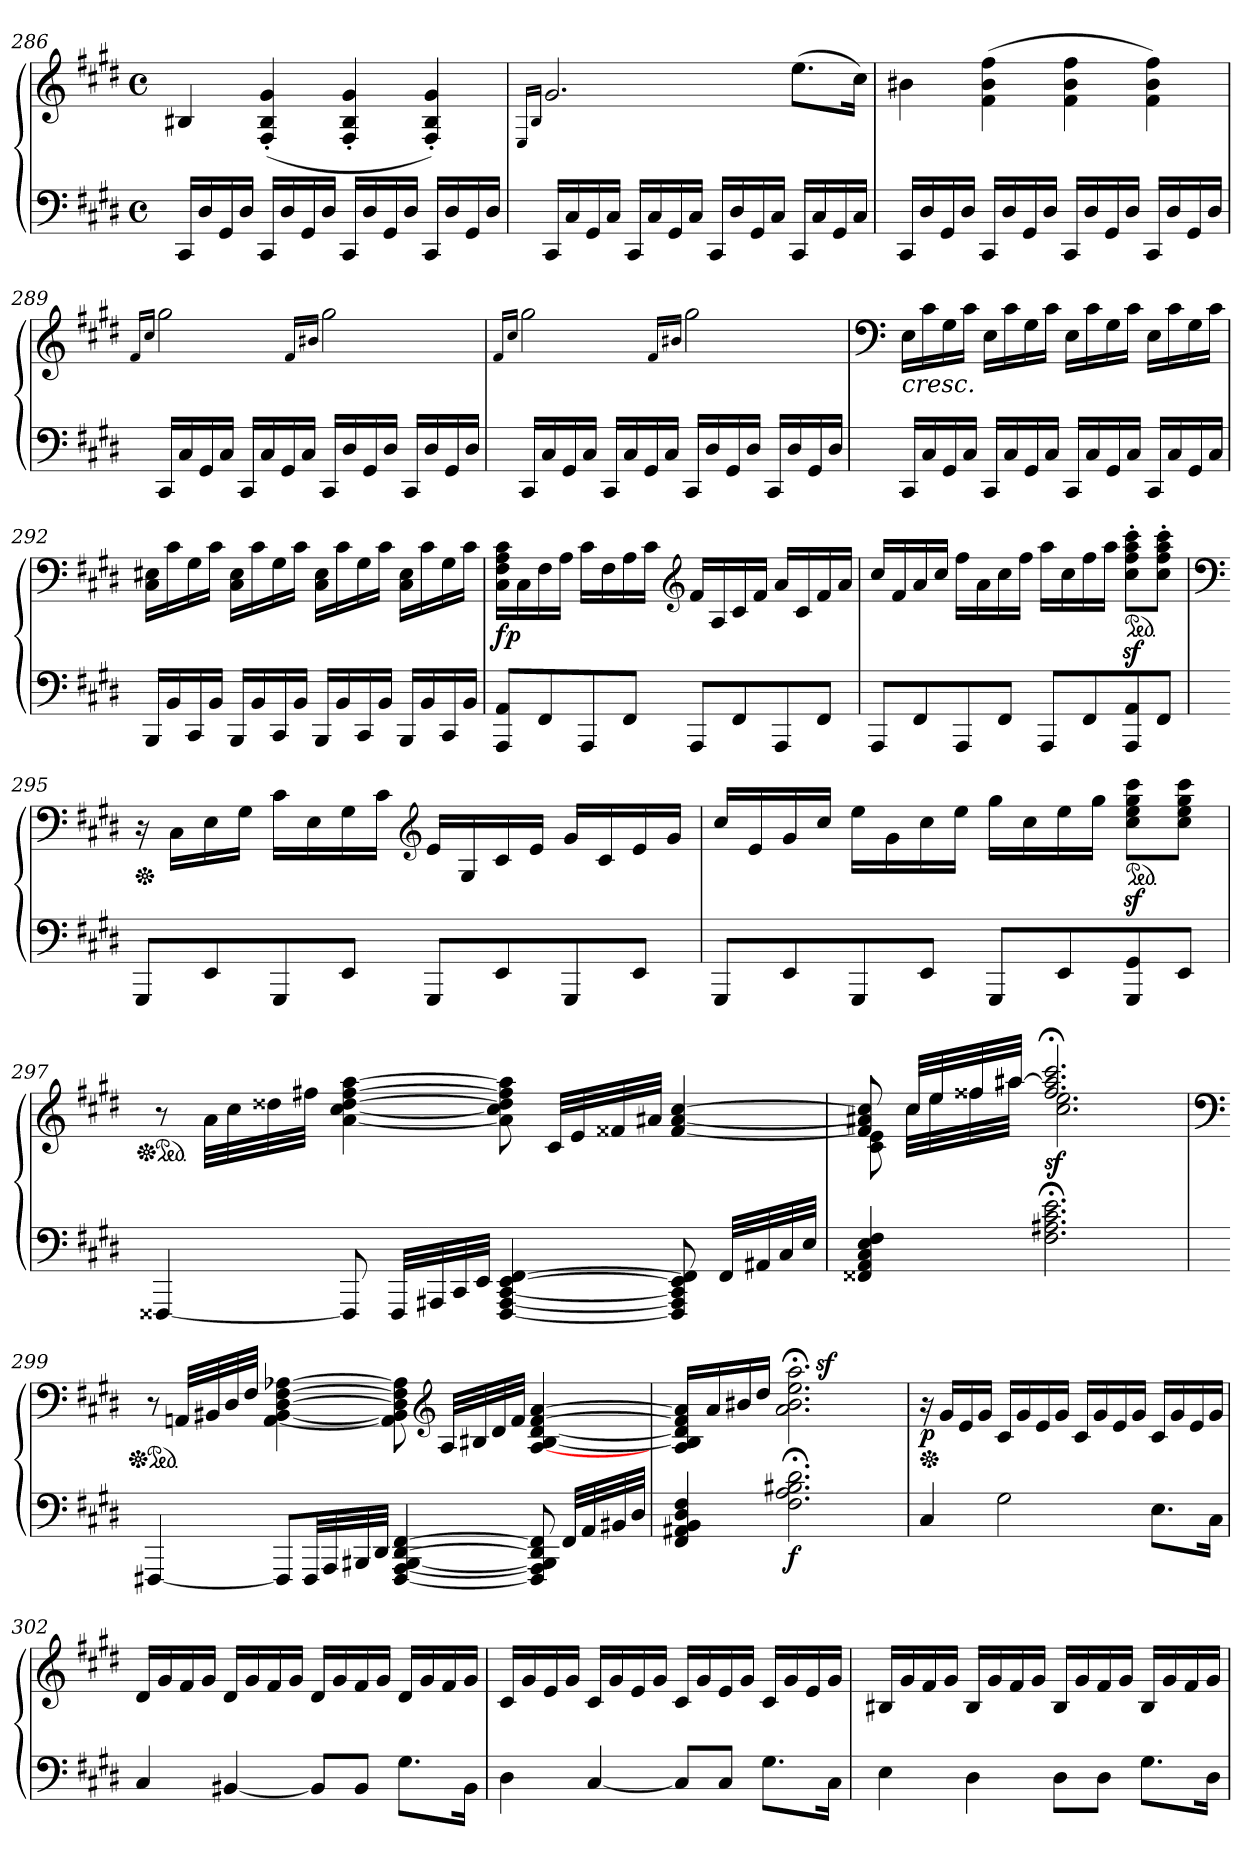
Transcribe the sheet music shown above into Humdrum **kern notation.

**kern	**kern	**dynam
*part1	*part1	*part1
*staff2	*staff1	*staff1/2
*clefF4	*clefG2	*
*k[f#c#g#d#]	*k[f#c#g#d#]	*
*E:	*E:	*
*M4/4	*M4/4	*
*met(c)	*met(c)	*
=286	=286	=286
16CC#/LL	4B#X/	.
16D#/	.	.
16GG#/	.	.
16D#/JJ	.	.
16CC#/LL	(<4F#/'< 4B#/'< 4g#/'<	.
16D#/	.	.
16GG#/	.	.
16D#/JJ	.	.
16CC#/LL	4F#/'< 4B#/'< 4g#/'<	.
16D#/	.	.
16GG#/	.	.
16D#/JJ	.	.
16CC#/LL	4F#/'< 4B#/'< 4g#/'<)	.
16D#/	.	.
16GG#/	.	.
16D#/JJ	.	.
=287	=287	=287
.	16qE/LL	.
.	16qB/JJ	.
16CC#/LL	2.g#/	.
16C#/	.	.
16GG#/	.	.
16C#/JJ	.	.
16CC#/LL	.	.
16C#/	.	.
16GG#/	.	.
16C#/JJ	.	.
16CC#/LL	.	.
16D#/	.	.
16GG#/	.	.
16C#/JJ	.	.
16CC#/LL	(>8.ee\L	.
16C#/	.	.
16GG#/	.	.
16C#/JJ	16cc#\Jk)	.
=288	=288	=288
16CC#/LL	4b#X\	.
16D#/	.	.
16GG#/	.	.
16D#/JJ	.	.
16CC#/LL	(>4f#\ 4b#\ 4ff#\	.
16D#/	.	.
16GG#/	.	.
16D#/JJ	.	.
16CC#/LL	4f#\ 4b#\ 4ff#\	.
16D#/	.	.
16GG#/	.	.
16D#/JJ	.	.
16CC#/LL	4f#\ 4b#\ 4ff#\)	.
16D#/	.	.
16GG#/	.	.
16D#/JJ	.	.
!!LO:LB:g=z
=289	=289	=289
.	16qf#/LL	.
.	16qcc#/JJ	.
16CC#/LL	2gg#\	.
16C#/	.	.
16GG#/	.	.
16C#/JJ	.	.
16CC#/LL	.	.
16C#/	.	.
16GG#/	.	.
16C#/JJ	.	.
.	16qf#/LL	.
.	16qb#X/JJ	.
16CC#/LL	2gg#\	.
16D#/	.	.
16GG#/	.	.
16D#/JJ	.	.
16CC#/LL	.	.
16D#/	.	.
16GG#/	.	.
16D#/JJ	.	.
=290	=290	=290
.	16qf#/LL	.
.	16qcc#/JJ	.
16CC#/LL	2gg#\	.
16C#/	.	.
16GG#/	.	.
16C#/JJ	.	.
16CC#/LL	.	.
16C#/	.	.
16GG#/	.	.
16C#/JJ	.	.
.	16qf#/LL	.
.	16qb#X/JJ	.
16CC#/LL	2gg#\	.
16D#/	.	.
16GG#/	.	.
16D#/JJ	.	.
16CC#/LL	.	.
16D#/	.	.
16GG#/	.	.
16D#/JJ	.	.
=291	=291	=291
*	*clefF4	*
!	!LO:TX:b:i:t=cresc.	!
16CC#/LL	16E\LL	.
16C#/	16c#\	.
16GG#/	16G#\	.
16C#/JJ	16c#\JJ	.
16CC#/LL	16E\LL	.
16C#/	16c#\	.
16GG#/	16G#\	.
16C#/JJ	16c#\JJ	.
16CC#/LL	16E\LL	.
16C#/	16c#\	.
16GG#/	16G#\	.
16C#/JJ	16c#\JJ	.
16CC#/LL	16E\LL	.
16C#/	16c#\	.
16GG#/	16G#\	.
16C#/JJ	16c#\JJ	.
=292	=292	=292
16BBB/LL	16C#\ 16E#X\LL	.
16BB/	16c#\	.
16CC#/	16G#\	.
16BB/JJ	16c#\JJ	.
16BBB/LL	16C#\ 16E#\LL	.
16BB/	16c#\	.
16CC#/	16G#\	.
16BB/JJ	16c#\JJ	.
16BBB/LL	16C#\ 16E#\LL	.
16BB/	16c#\	.
16CC#/	16G#\	.
16BB/JJ	16c#\JJ	.
16BBB/LL	16C#\ 16E#\LL	.
16BB/	16c#\	.
16CC#/	16G#\	.
16BB/JJ	16c#\JJ	.
!!LO:LB:g=z
=293	=293	=293
!	!	!LO:DY:b
8AAA/ 8AA/L	16C#\ 16F#\ 16A\ 16c#\LL	fp
.	16C#\	.
8FF#/	16F#\	.
.	16A\JJ	.
8AAA/	16c#\LL	.
.	16F#\	.
8FF#/J	16A\	.
.	16c#\JJ	.
*	*clefG2	*
8AAA/L	16f#/LL	.
.	16A/	.
8FF#/	16c#/	.
.	16f#/JJ	.
8AAA/	16a/LL	.
.	16c#/	.
8FF#/J	16f#/	.
.	16a/JJ	.
=294	=294	=294
8AAA/L	16cc#/LL	.
.	16f#/	.
8FF#/	16a/	.
.	16cc#/JJ	.
8AAA/	16ff#\LL	.
.	16a\	.
8FF#/J	16cc#\	.
.	16ff#\JJ	.
8AAA/L	16aa\LL	.
.	16cc#\	.
8FF#/	16ff#\	.
.	16aa\JJ	.
*	*ped	*
8AAA/ 8AA/	8cc#\z<'> 8ff#\z<'> 8aa\z<'> 8ccc#\z<'>L	.
8FF#/J	8cc#\'> 8ff#\'> 8aa\'> 8ccc#\'>J	.
=295	=295	=295
*	*clefF4	*
*	*Xped	*
8GGG#/L	16r	.
.	16C#\LL	.
8EE/	16E\	.
.	16G#\JJ	.
8GGG#/	16c#\LL	.
.	16E\	.
8EE/J	16G#\	.
.	16c#\JJ	.
*	*clefG2	*
8GGG#/L	16e/LL	.
.	16G#/	.
8EE/	16c#/	.
.	16e/JJ	.
8GGG#/	16g#/LL	.
.	16c#/	.
8EE/J	16e/	.
.	16g#/JJ	.
!!LO:LB:g=z
=296	=296	=296
8GGG#/L	16cc#/LL	.
.	16e/	.
8EE/	16g#/	.
.	16cc#/JJ	.
8GGG#/	16ee\LL	.
.	16g#\	.
8EE/J	16cc#\	.
.	16ee\JJ	.
8GGG#/L	16gg#\LL	.
.	16cc#\	.
8EE/	16ee\	.
.	16gg#\JJ	.
*	*ped	*
8GGG#/ 8GG#/	8cc#\z< 8ee\z< 8gg#\z< 8ccc#\z<L	.
8EE/J	8cc#\ 8ee\ 8gg#\ 8ccc#\J	.
=297	=297	=297
*	*Xped	*
*	*ped	*
[4FFF##X/	8r	.
.	32a\LLL	.
.	32cc#\	.
.	32dd##X\	.
.	32ff#X\JJJ	.
8FFF##/]	[4a\ [4cc#\ [4dd##\ [4ff#\ [4aa\	.
32FFF##/LLL	.	.
32AAA#X/	.	.
32CC#/	.	.
32EE/JJJ	.	.
[4FFF##/ [4AAA#/ [4CC#/ [4EE/ [4FF#/	8a\] 8cc#\] 8dd##\] 8ff#\] 8aa\]	.
.	32c#/LLL	.
.	32e/	.
.	32f##X/	.
.	32a#X/JJJ	.
8FFF##/] 8AAA#/] 8CC#/] 8EE/] 8FF#/]	[4f##/ [4a#/ [4cc#/	.
32FF#/LLL	.	.
32AA#X/	.	.
32C#/	.	.
32E/JJJ	.	.
!!LO:LB:g=z
=298	=298	=298
*	*^	*
4FF##X/ 4AA/ 4C#/ 4E/ 4F#/	8f##/] 8a#X/] 8cc#/]	8c#\ 8e\	.
.	32cc#/LLL	32cc#\LLL	.
.	32ee/	32ee\	.
.	32ff##X/	32ff##\	.
.	[>32aa#X/JJJ	32aa#\JJJ	.
!	!	!	!LO:DY:b
2.F#\;< 2.A#X\;< 2.c#\;< 2.e\;<	2.ff##/;< 2.aa#/];< 2.ccc#/;<	2.cc#\ 2.ee\	sf
*	*v	*v	*
=299	=299	=299
*	*clefF4	*
*	*Xped	*
*	*ped	*
[4FFF#X/	8r	.
.	32AAn/LLL	.
.	32BB#X/	.
.	32D#/	.
.	32F#/JJJ	.
8FFF#/L]	[4AA\ [4BB#\ [4D#\ [4F#\ [4A-X\	.
32FFF#/LL	.	.
32AAA/	.	.
32BBB#X/	.	.
32DD#/JJJ	.	.
[4FFF#/ [4AAA/ [4BBB#/ [4DD#/ [4FF#/	8AA\] 8BB#\] 8D#\] 8F#\] 8A-\]	.
*	*clefG2	*
.	32A-/LLL	.
.	32B#X/	.
.	32d#/	.
.	32f#/JJJ	.
8FFF#/] 8AAA/] 8BBB#/] 8DD#/] 8FF#/]	[4A-/ [4B#/ [4d#/ [4f#/ [4a/	.
32FF#/LLL	.	.
32AA/	.	.
32BB#X/	.	.
32D#/JJJ	.	.
!!LO:PB:g=z
=300	=300	=300
*	*^	*
4FF#/ 4AA#X/ 4BB/ 4D#/ 4F#/	16A/ 16B#/] 16d#/] 16f#/] 16a/]LL	4.ryy	.
.	16a/	.	.
.	16b#X/	.	.
.	16dd#/JJ	.	.
!	!	!	!LO:DY:b=2
2.F#\;< 2.A\;< 2.B#X\;< 2.d#\;<	2.a\;< 2.b#\;< 2.ee\;< 2.aa\;<	.	f
!	!	!	!LO:DY:a
.	.	2ryy	sf
.	.	8ryy	.
*	*v	*v	*
=301	=301	=301
*	*Xped	*
*	*^	*
!	!	!	!LO:DY:b
*	*v	*v	*
4C#/	16r	p
.	16g#/LL	.
.	16e/	.
.	16g#/JJ	.
2G#\	16c#/LL	.
.	16g#/	.
.	16e/	.
.	16g#/JJ	.
.	16c#/LL	.
.	16g#/	.
.	16e/	.
.	16g#/JJ	.
8.E\L	16c#/LL	.
.	16g#/	.
.	16e/	.
16C#\Jk	16g#/JJ	.
=302	=302	=302
4C#/	16d#/LL	.
.	16g#/	.
.	16f#/	.
.	16g#/JJ	.
[4BB#X/	16d#/LL	.
.	16g#/	.
.	16f#/	.
.	16g#/JJ	.
8BB#/L]	16d#/LL	.
.	16g#/	.
8BB#/J	16f#/	.
.	16g#/JJ	.
8.G#\L	16d#/LL	.
.	16g#/	.
.	16f#/	.
16BB#\Jk	16g#/JJ	.
=303	=303	=303
4D#\	16c#/LL	.
.	16g#/	.
.	16e/	.
.	16g#/JJ	.
[4C#/	16c#/LL	.
.	16g#/	.
.	16e/	.
.	16g#/JJ	.
8C#/L]	16c#/LL	.
.	16g#/	.
8C#/J	16e/	.
.	16g#/JJ	.
8.G#\L	16c#/LL	.
.	16g#/	.
.	16e/	.
16C#\Jk	16g#/JJ	.
!!LO:LB:g=z
=304	=304	=304
4E\	16B#X/LL	.
.	16g#/	.
.	16f#/	.
.	16g#/JJ	.
4D#\	16B#/LL	.
.	16g#/	.
.	16f#/	.
.	16g#/JJ	.
8D#\L	16B#/LL	.
.	16g#/	.
8D#\J	16f#/	.
.	16g#/JJ	.
8.G#\L	16B#/LL	.
.	16g#/	.
.	16f#/	.
16D#\Jk	16g#/JJ	.
=	=	=
*-	*-	*-
